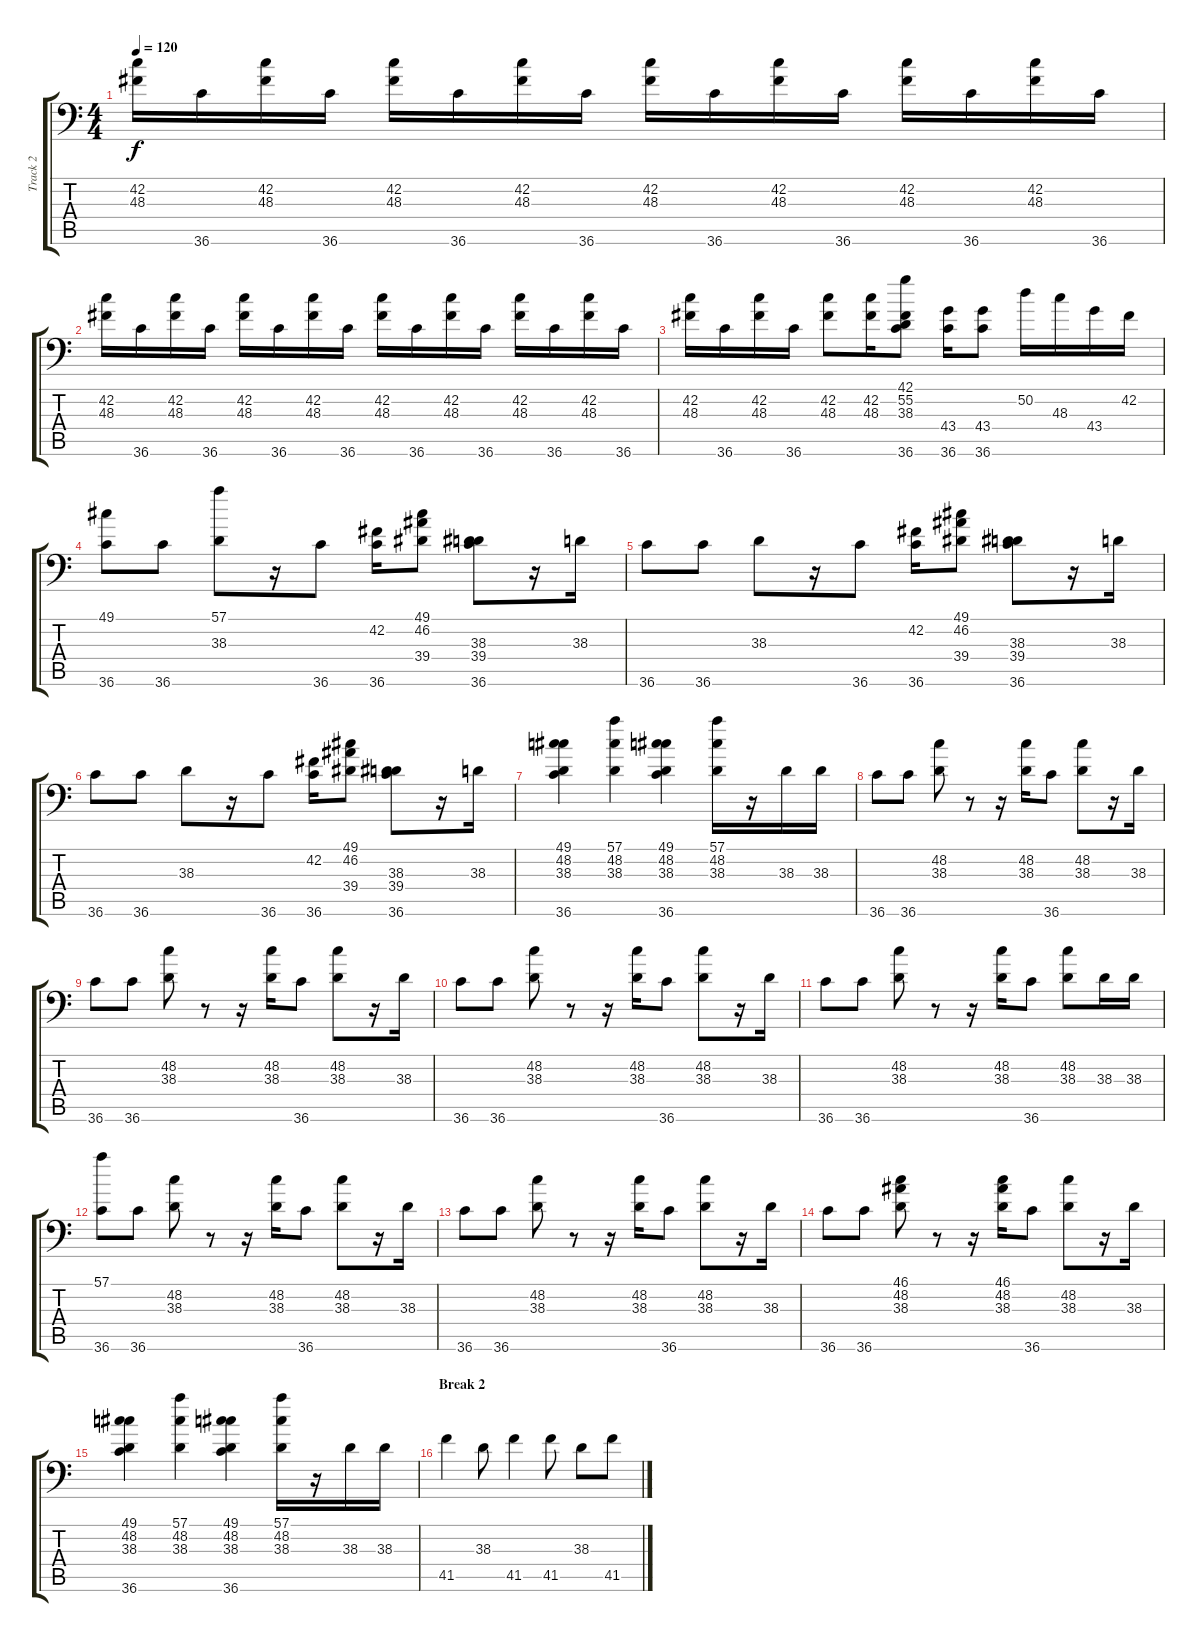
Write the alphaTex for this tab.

\track ("Track 2" "Track 2") {instrument acousticgrandpiano}
\staff {score tabs}
\tuning (C-1 C-1 C-1 C-1 C-1 C-1) {hide}
\ts (4 4)
\tempo 120
\clef f4
\ks c
(42.2 48.3).16{dy f} 36.6.16 (42.2 48.3).16 36.6.16 (42.2 48.3).16 36.6.16 (42.2 48.3).16 36.6.16 (42.2 48.3).16 36.6.16 (42.2 48.3).16 36.6.16 (42.2 48.3).16 36.6.16 (42.2 48.3).16 36.6.16 |
(42.2 48.3).16 36.6.16 (42.2 48.3).16 36.6.16 (42.2 48.3).16 36.6.16 (42.2 48.3).16 36.6.16 (42.2 48.3).16 36.6.16 (42.2 48.3).16 36.6.16 (42.2 48.3).16 36.6.16 (42.2 48.3).16 36.6.16 |
(42.2 48.3).16 36.6.16 (42.2 48.3).16 36.6.16 (42.2 48.3).8 (42.2 48.3).16 (42.1 55.2 38.3 36.6).8 (43.4 36.6).16 (43.4 36.6).8 50.2.16 48.3.16 43.4.16 42.2.16 |
(49.1 36.6).8 36.6.8 (57.1 38.3).8 r.16 36.6.8 (42.2 36.6).16 (49.1 46.2 39.4).8 (38.3 39.4 36.6).8 r.16 38.3.16 |
36.6.8 36.6.8 38.3.8 r.16 36.6.8 (42.2 36.6).16 (49.1 46.2 39.4).8 (38.3 39.4 36.6).8 r.16 38.3.16 |
36.6.8 36.6.8 38.3.8 r.16 36.6.8 (42.2 36.6).16 (49.1 46.2 39.4).8 (38.3 39.4 36.6).8 r.16 38.3.16 |
(49.1 48.2 38.3 36.6).4 (57.1 48.2 38.3).4 (49.1 48.2 38.3 36.6).4 (57.1 48.2 38.3).16 r.16 38.3.16 38.3.16 |
36.6.8 36.6.8 (48.2 38.3).8 r.8 r.16 (48.2 38.3).16 36.6.8 (48.2 38.3).8 r.16 38.3.16 |
36.6.8 36.6.8 (48.2 38.3).8 r.8 r.16 (48.2 38.3).16 36.6.8 (48.2 38.3).8 r.16 38.3.16 |
36.6.8 36.6.8 (48.2 38.3).8 r.8 r.16 (48.2 38.3).16 36.6.8 (48.2 38.3).8 r.16 38.3.16 |
36.6.8 36.6.8 (48.2 38.3).8 r.8 r.16 (48.2 38.3).16 36.6.8 (48.2 38.3).8 38.3.16 38.3.16 |
(57.1 36.6).8 36.6.8 (48.2 38.3).8 r.8 r.16 (48.2 38.3).16 36.6.8 (48.2 38.3).8 r.16 38.3.16 |
36.6.8 36.6.8 (48.2 38.3).8 r.8 r.16 (48.2 38.3).16 36.6.8 (48.2 38.3).8 r.16 38.3.16 |
36.6.8 36.6.8 (46.1 48.2 38.3).8 r.8 r.16 (46.1 48.2 38.3).16 36.6.8 (48.2 38.3).8 r.16 38.3.16 |
(49.1 48.2 38.3 36.6).4 (57.1 48.2 38.3).4 (49.1 48.2 38.3 36.6).4 (57.1 48.2 38.3).16 r.16 38.3.16 38.3.16 |
\section ("" "Break 2")
41.5.4 38.3.8 41.5.4 41.5.8 38.3.8 41.5.8
